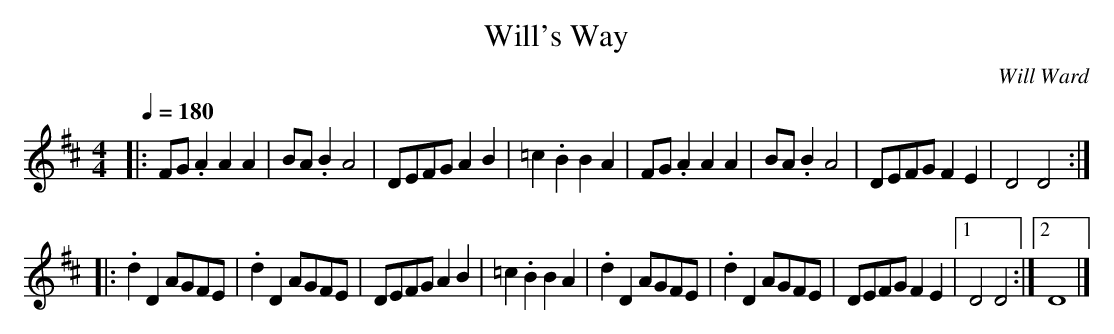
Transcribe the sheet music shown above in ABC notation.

X:1
T:Will's Way
M:4/4
L:1/8
Q:1/4=180
C:Will Ward
K:D
|:FG.A2A2A2|BA.B2A4|DEFGA2B2|=c2.B2B2A2|
FG.A2A2A2|BA.B2A4|DEFGF2E2|D4D4:|!
|:.d2D2AGFE|.d2D2AGFE|DEFGA2B2|=c2.B2B2A2|
.d2D2AGFE|.d2D2AGFE|DEFGF2E2|1D4D4:|2D8|]
